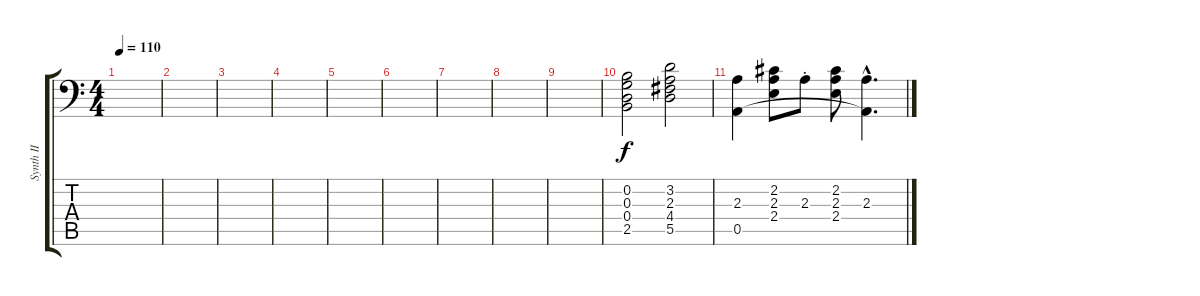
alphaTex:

\track ("Synth II" "Synth II") {instrument electricpiano1}
\staff {score tabs}
\tuning (E4 B3 G3 D3 A2 A1) {hide}
\ts (4 4)
\tempo 110
\clef f4
\ks c
|
|
|
|
|
|
|
|
|
(0.2 0.3 0.4 2.5).2 (3.2 2.3 4.4 5.5).2 |
(2.3 0.5).4{balance 16} (2.2 2.3 2.4).8 2.3{st}.8 (2.2 2.3 2.4).8 (2.3{hac} 0.5{hac t}).4{d}
